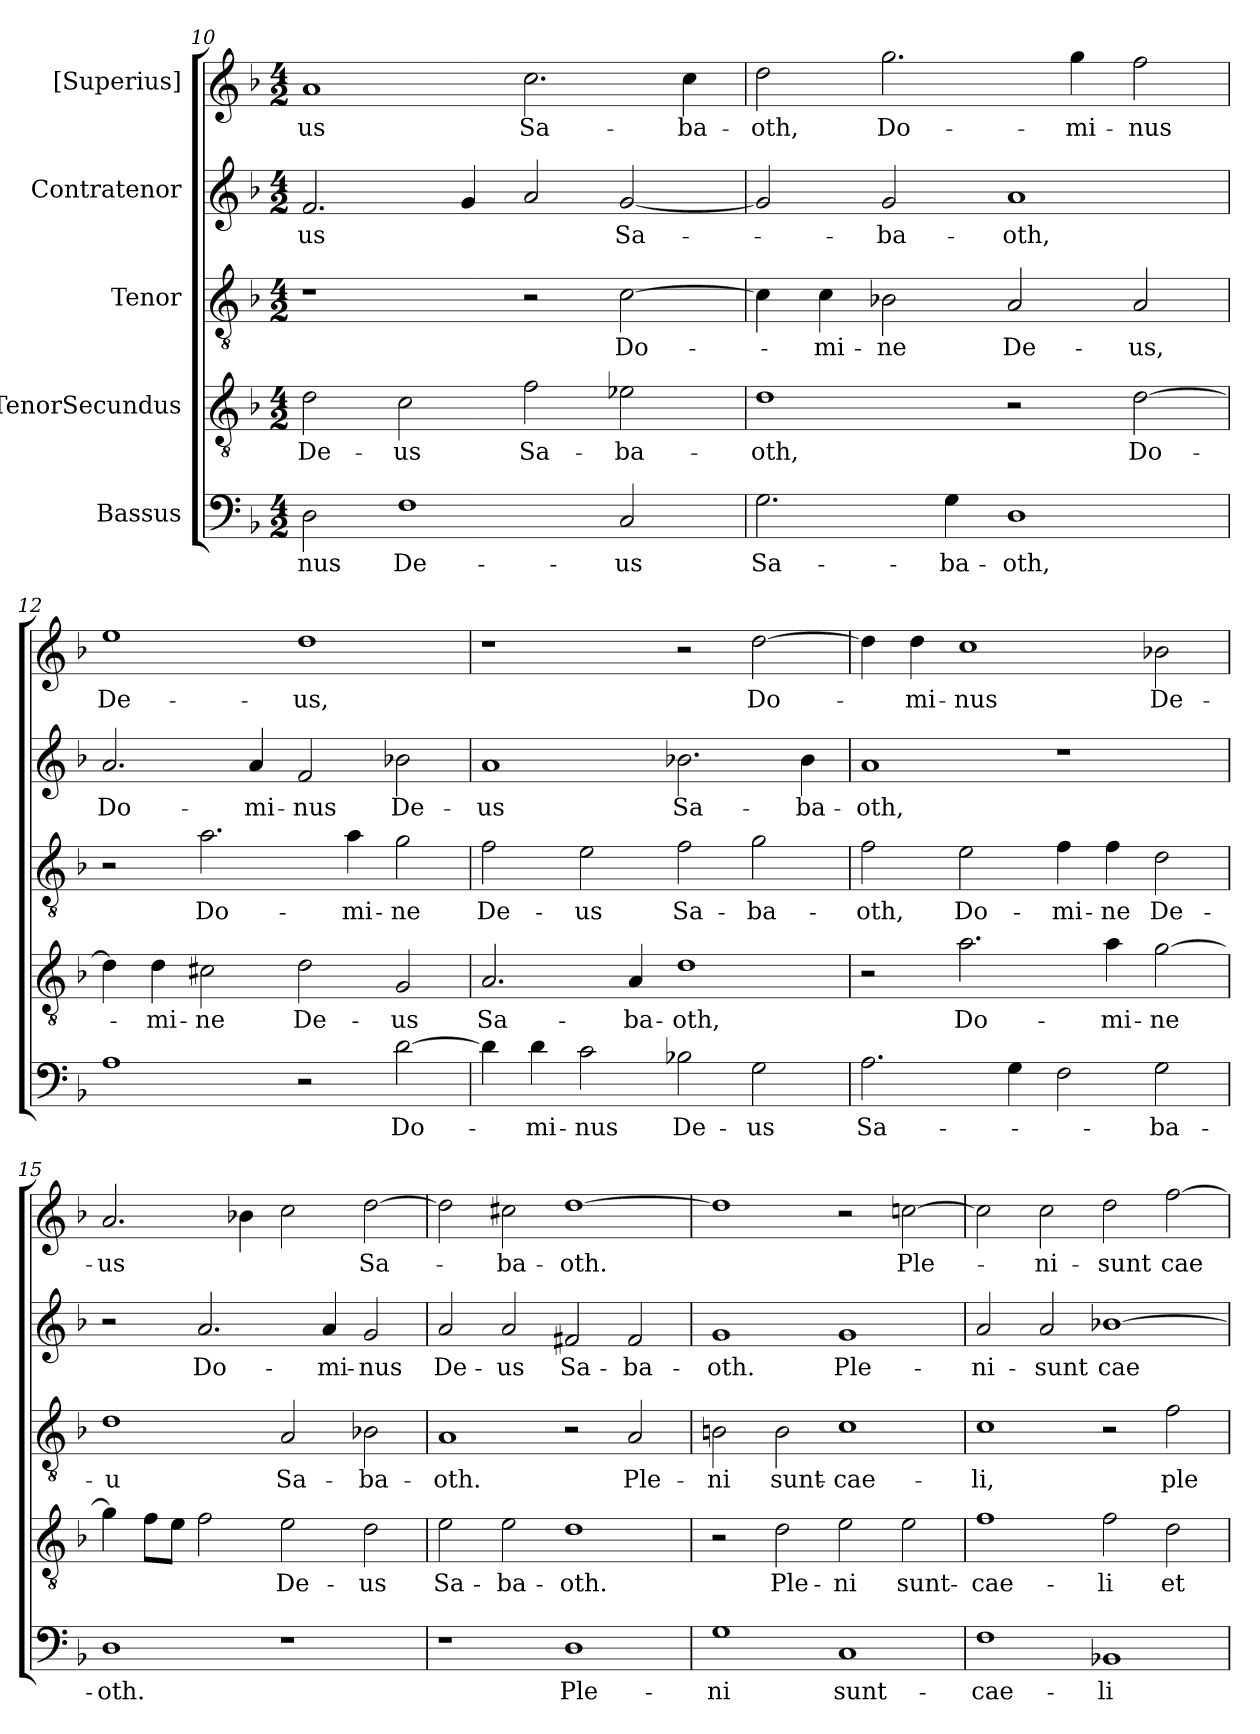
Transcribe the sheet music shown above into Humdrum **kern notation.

**kern	**text	**kern	**text	**kern	**text	**kern	**text	**kern	**text
*part5	*part5	*part4	*part4	*part3	*part3	*part2	*part2	*part1	*part1
*staff5	*staff5	*staff4	*staff4	*staff3	*staff3	*staff2	*staff2	*staff1	*staff1
*I"Bassus	*	*I"TenorSecundus	*	*I"Tenor	*	*I"Contratenor	*	*I"[Superius]	*
*clefF4	*	*clefGv2	*	*clefGv2	*	*clefG2	*	*clefG2	*
*k[b-]	*	*k[b-]	*	*k[b-]	*	*k[b-]	*	*k[b-]	*
*M4/2	*	*M4/2	*	*M4/2	*	*M4/2	*	*M4/2	*
=10	=10	=10	=10	=10	=10	=10	=10	=10	=10
2D\	-nus	2d\	De-	1r	.	2.f/	-us	1a/	-us
1F\	De-	2c\	-us	.	.	.	.	.	.
.	.	.	.	.	.	4g/	.	.	.
.	.	2f\	Sa-	2r	.	2a/	.	2.cc\	Sa-
2C/	-us	2e-X\	-ba-	[2c\	Do-	[2g/	Sa-	.	.
.	.	.	.	.	.	.	.	4cc\	-ba-
=11	=11	=11	=11	=11	=11	=11	=11	=11	=11
2.G\	Sa-	1d\	-oth,	4c\]	.	2g/]	.	2dd\	-oth,
.	.	.	.	4c\	-mi-	.	.	.	.
.	.	.	.	2B-X\	-ne	2g/	-ba-	2.gg\	Do-
4G\	-ba-	.	.	.	.	.	.	.	.
1D\	-oth,	2r	.	2A/	De-	1a/	-oth,	.	.
.	.	.	.	.	.	.	.	4gg\	-mi-
.	.	[2d\	Do-	2A/	-us,	.	.	2ff\	-nus
=12	=12	=12	=12	=12	=12	=12	=12	=12	=12
1A\	.	4d\]	.	2r	.	2.a/	Do-	1ee\	De-
.	.	4d\	-mi-	.	.	.	.	.	.
.	.	2c#X\	-ne	2.a\	Do-	.	.	.	.
.	.	.	.	.	.	4a/	-mi-	.	.
2r	.	2d\	De-	.	.	2f/	-nus	1dd\	-us,
.	.	.	.	4a\	-mi-	.	.	.	.
[2d\	Do-	2G/	-us	2g\	-ne	2b-X\	De-	.	.
=13	=13	=13	=13	=13	=13	=13	=13	=13	=13
4d\]	.	2.A/	Sa-	2f\	De-	1a/	-us	1r	.
4d\	-mi-	.	.	.	.	.	.	.	.
2c\	-nus	.	.	2e\	-us	.	.	.	.
.	.	4A/	-ba-	.	.	.	.	.	.
2B-X\	De-	1d\	-oth,	2f\	Sa-	2.b-X\	Sa-	2r	.
2G\	-us	.	.	2g\	-ba-	.	.	[2dd\	Do-
.	.	.	.	.	.	4b-\	-ba-	.	.
=14	=14	=14	=14	=14	=14	=14	=14	=14	=14
2.A\	Sa-	2r	.	2f\	-oth,	1a/	-oth,	4dd\]	.
.	.	.	.	.	.	.	.	4dd\	-mi-
.	.	2.a\	Do-	2e\	Do-	.	.	1cc\	-nus
4G\	.	.	.	.	.	.	.	.	.
2F\	.	.	.	4f\	-mi-	1r	.	.	.
.	.	4a\	-mi-	4f\	-ne	.	.	.	.
2G\	-ba-	[2g\	-ne	2d\	De-	.	.	2b-X\	De-
=15	=15	=15	=15	=15	=15	=15	=15	=15	=15
1D\	-oth.	4g\]	.	1d\	-u	2r	.	2.a/	-us
.	.	8f\L	.	.	.	.	.	.	.
.	.	8e\J	.	.	.	.	.	.	.
.	.	2f\	.	.	.	2.a/	Do-	.	.
.	.	.	.	.	.	.	.	4b-X\	.
1r	.	2e\	De-	2A/	Sa-	.	.	2cc\	.
.	.	.	.	.	.	4a/	-mi-	.	.
.	.	2d\	-us	2B-X\	-ba-	2g/	-nus	[2dd\	Sa-
=16	=16	=16	=16	=16	=16	=16	=16	=16	=16
1r	.	2e\	Sa-	1A/	-oth.	2a/	De-	2dd\]	.
.	.	2e\	-ba-	.	.	2a/	-us	2cc#X\	-ba-
1D\	Ple-	1d\	-oth.	2r	.	2f#X/	Sa-	[1dd\	-oth.
.	.	.	.	2A/	Ple-	2f#/	-ba-	.	.
=17	=17	=17	=17	=17	=17	=17	=17	=17	=17
1G\	-ni	2r	.	2B\	-ni	1g/	-oth.	1dd\]	.
.	.	2d\	Ple-	2B\	sunt-	.	.	.	.
1C/	sunt-	2e\	-ni	1c\	cae-	1g/	Ple-	2r	.
.	.	2e\	sunt-	.	.	.	.	[2ccn\	Ple-
=18	=18	=18	=18	=18	=18	=18	=18	=18	=18
1F\	cae-	1f\	cae-	1c\	-li,	2a/	-ni-	2cc\]	.
.	.	.	.	.	.	2a/	-sunt	2cc\	-ni-
1BB-X/	-li	2f\	-li	2r	.	[1b-X\	cae-	2dd\	-sunt
.	.	2d\	et-	2f\	ple-	.	.	[2ff\	cae-
=	=	=	=	=	=	=	=	=	=
*-	*-	*-	*-	*-	*-	*-	*-	*-	*-
